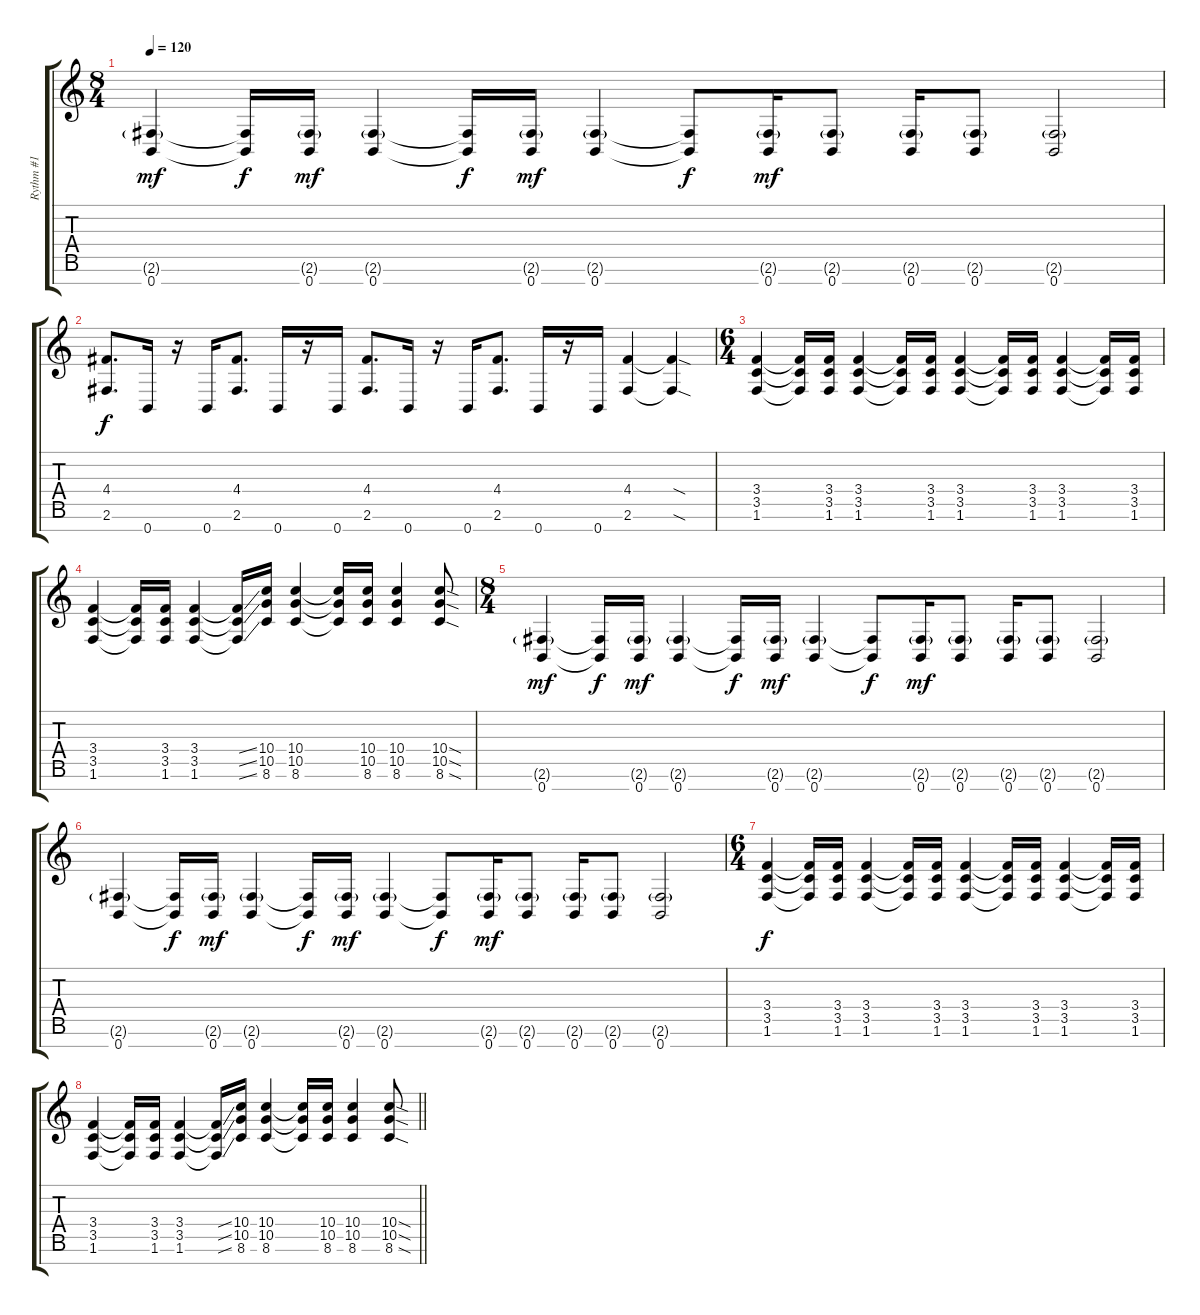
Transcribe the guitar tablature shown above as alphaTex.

\track ("Rythm #1" "Rythm #1") {instrument distortionguitar}
\staff {score tabs}
\tuning (E4 B3 G3 D3 A2 E2 B1) {hide}
\ts (8 4)
\tempo 120
\clef g2
\ks c
(2.6{g} 0.7).4{dy mf} (2.6{t} 0.7{t}).16{dy f} (2.6{g} 0.7).16{dy mf} (2.6{g} 0.7).4 (2.6{t} 0.7{t}).16{dy f} (2.6{g} 0.7).16{dy mf} (2.6{g} 0.7).4 (2.6{t} 0.7{t}).8{dy f} (2.6{g} 0.7).16{dy mf} (2.6{g} 0.7).8 (2.6{g} 0.7).16 (2.6{g} 0.7).8 (2.6{g} 0.7).2 |
(4.4 2.6).8{d dy f} 0.7.16 r.16 0.7.16 (4.4 2.6).8{d} 0.7.16 r.16 0.7.16 (4.4 2.6).8{d} 0.7.16 r.16 0.7.16 (4.4 2.6).8{d} 0.7.16 r.16 0.7.16 (4.4 2.6).4 (4.4{sod t} 2.6{sod t}).4 |
\ts (6 4)
(3.4 3.5 1.6).4 (3.4{t} 3.5{t} 1.6{t}).16 (3.4 3.5 1.6).16 (3.4 3.5 1.6).4 (3.4{t} 3.5{t} 1.6{t}).16 (3.4 3.5 1.6).16 (3.4 3.5 1.6).4 (3.4{t} 3.5{t} 1.6{t}).16 (3.4 3.5 1.6).16 (3.4 3.5 1.6).4 (3.4{t} 3.5{t} 1.6{t}).16 (3.4 3.5 1.6).16 |
(3.4 3.5 1.6).4 (3.4{t} 3.5{t} 1.6{t}).16 (3.4 3.5 1.6).16 (3.4 3.5 1.6).4 (3.4{ss t} 3.5{ss t} 1.6{ss t}).16 (10.4 10.5 8.6).16 (10.4 10.5 8.6).4 (10.4{t} 10.5{t} 8.6{t}).16 (10.4 10.5 8.6).16 (10.4 10.5 8.6).4 (10.4{sod} 10.5{sod} 8.6{sod}).8 |
\ts (8 4)
(2.6{g} 0.7).4{dy mf} (2.6{t} 0.7{t}).16{dy f} (2.6{g} 0.7).16{dy mf} (2.6{g} 0.7).4 (2.6{t} 0.7{t}).16{dy f} (2.6{g} 0.7).16{dy mf} (2.6{g} 0.7).4 (2.6{t} 0.7{t}).8{dy f} (2.6{g} 0.7).16{dy mf} (2.6{g} 0.7).8 (2.6{g} 0.7).16 (2.6{g} 0.7).8 (2.6{g} 0.7).2 |
(2.6{g} 0.7).4 (2.6{t} 0.7{t}).16{dy f} (2.6{g} 0.7).16{dy mf} (2.6{g} 0.7).4 (2.6{t} 0.7{t}).16{dy f} (2.6{g} 0.7).16{dy mf} (2.6{g} 0.7).4 (2.6{t} 0.7{t}).8{dy f} (2.6{g} 0.7).16{dy mf} (2.6{g} 0.7).8 (2.6{g} 0.7).16 (2.6{g} 0.7).8 (2.6{g} 0.7).2 |
\ts (6 4)
(3.4 3.5 1.6).4{dy f} (3.4{t} 3.5{t} 1.6{t}).16 (3.4 3.5 1.6).16 (3.4 3.5 1.6).4 (3.4{t} 3.5{t} 1.6{t}).16 (3.4 3.5 1.6).16 (3.4 3.5 1.6).4 (3.4{t} 3.5{t} 1.6{t}).16 (3.4 3.5 1.6).16 (3.4 3.5 1.6).4 (3.4{t} 3.5{t} 1.6{t}).16 (3.4 3.5 1.6).16 |
\barLineRight lightlight
(3.4 3.5 1.6).4 (3.4{t} 3.5{t} 1.6{t}).16 (3.4 3.5 1.6).16 (3.4 3.5 1.6).4 (3.4{ss t} 3.5{ss t} 1.6{ss t}).16 (10.4 10.5 8.6).16 (10.4 10.5 8.6).4 (10.4{t} 10.5{t} 8.6{t}).16 (10.4 10.5 8.6).16 (10.4 10.5 8.6).4 (10.4{sod} 10.5{sod} 8.6{sod}).8
